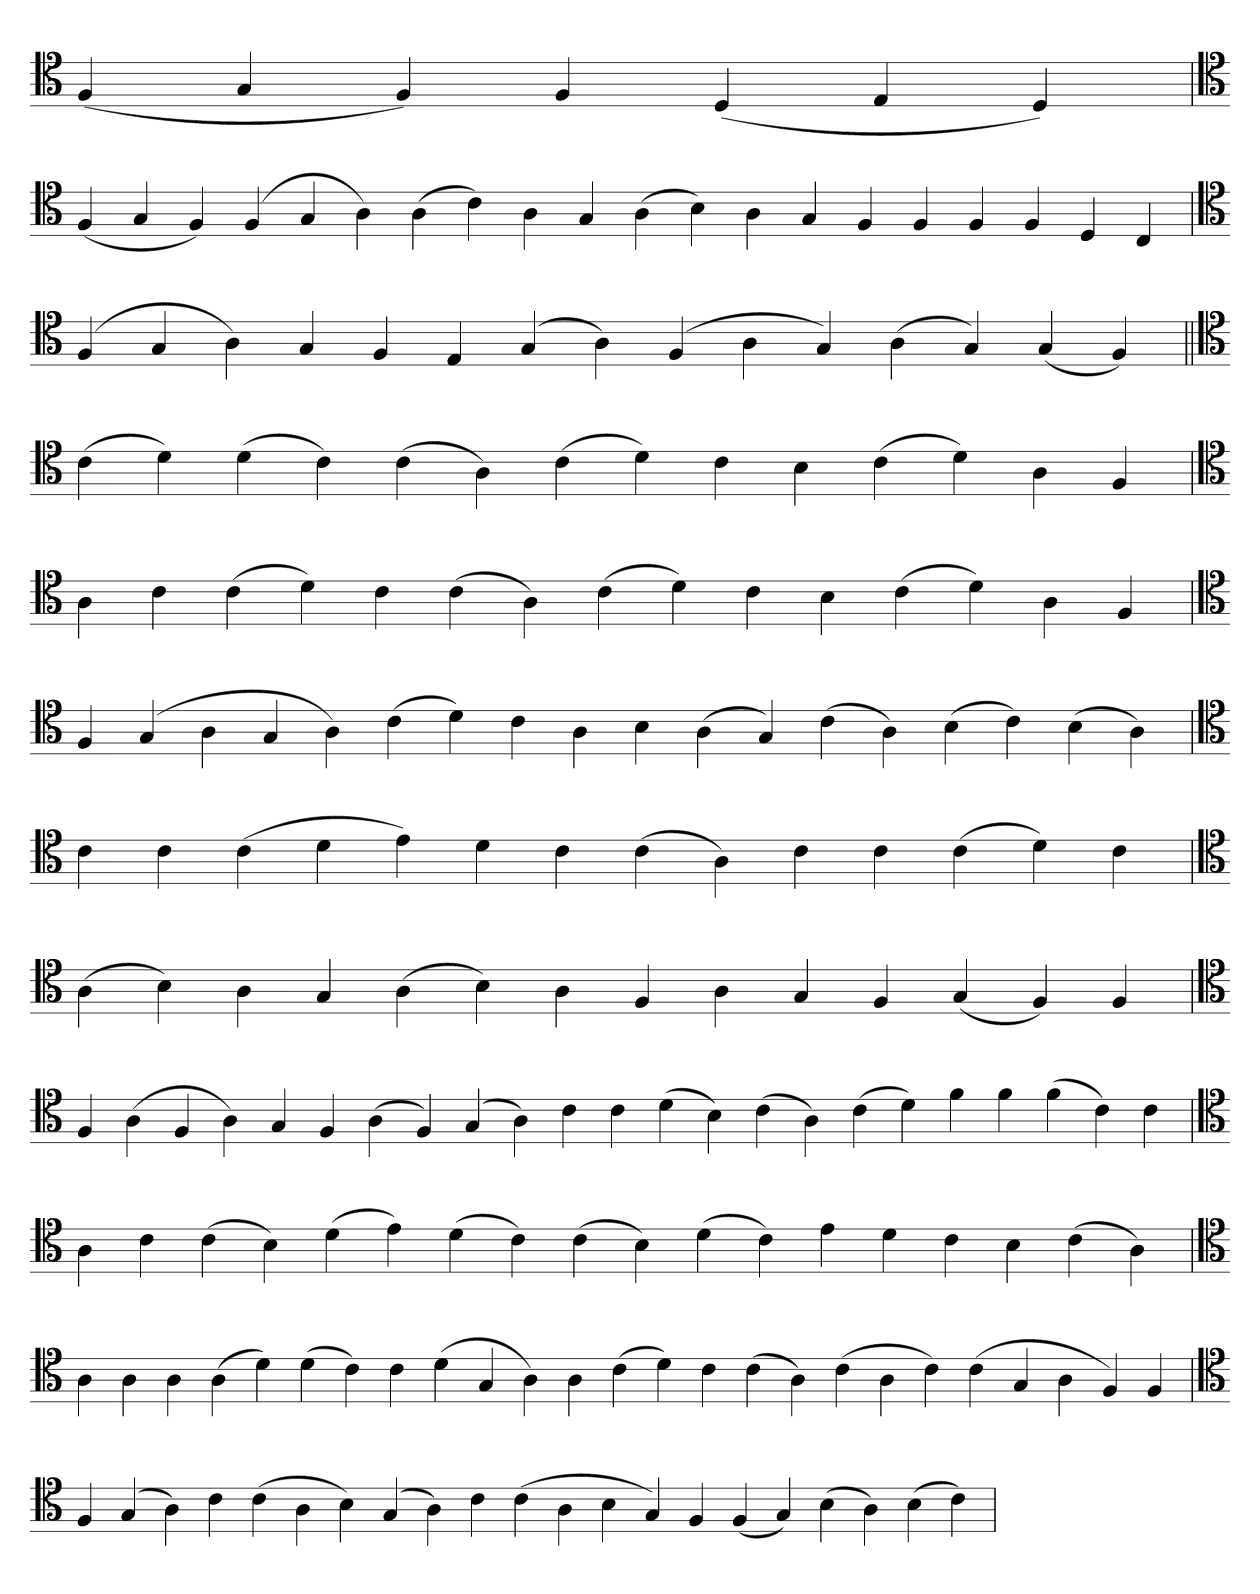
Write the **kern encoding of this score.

**kern
*part1
*staff1
*clefC4
=
(4F
4G
4F)
4F
(4D
4E
4D)
='
*clefC4
(4F
4G
4F)
(4F
4G
4A)
(4A
4c)
4A
4G
(4A
4B)
4A
4G
4F
4F
4F
4F
4D
4C
=`
*clefC4
(4F
4G
4A)
4G
4F
4E
(4G
4A)
(4F
4A
4G)
(4A
4G)
(4G
4F)
=||
*clefC4
(4c
4d)
(4d
4c)
(4c
4A)
(4c
4d)
4c
4B
(4c
4d)
4A
4F
=`
*clefC4
4A
4c
(4c
4d)
4c
(4c
4A)
(4c
4d)
4c
4B
(4c
4d)
4A
4F
='
*clefC4
4F
(4G
4A
4G
4A)
(4c
4d)
4c
4A
4B
(4A
4G)
(4c
4A)
(4B
4c)
(4B
4A)
=
*clefC4
4c
4c
(4c
4d
4e)
4d
4c
(4c
4A)
4c
4c
(4c
4d)
4c
=`
*clefC4
(4A
4B)
4A
4G
(4A
4B)
4A
4F
4A
4G
4F
(4G
4F)
4F
='
*clefC4
4F
(4A
4F
4A)
4G
4F
(4A
4F)
(4G
4A)
4c
4c
(4d
4B)
(4c
4A)
(4c
4d)
4f
4f
(4f
4c)
4c
=
*clefC4
4A
4c
(4c
4B)
(4d
4e)
(4d
4c)
(4c
4B)
(4d
4c)
4e
4d
4c
4B
(4c
4A)
='
*clefC4
4A
4A
4A
(4A
4d)
(4d
4c)
4c
(4d
4G
4A)
4A
(4c
4d)
4c
(4c
4A)
(4c
4A
4c)
(4c
4G
4A
4F)
4F
='
*clefC4
4F
(4G
4A)
4c
(4c
4A
4B)
(4G
4A)
4c
(4c
4A
4B
4G)
4F
(4F
4G)
(4B
4A)
(4B
4c)
=`
*-
